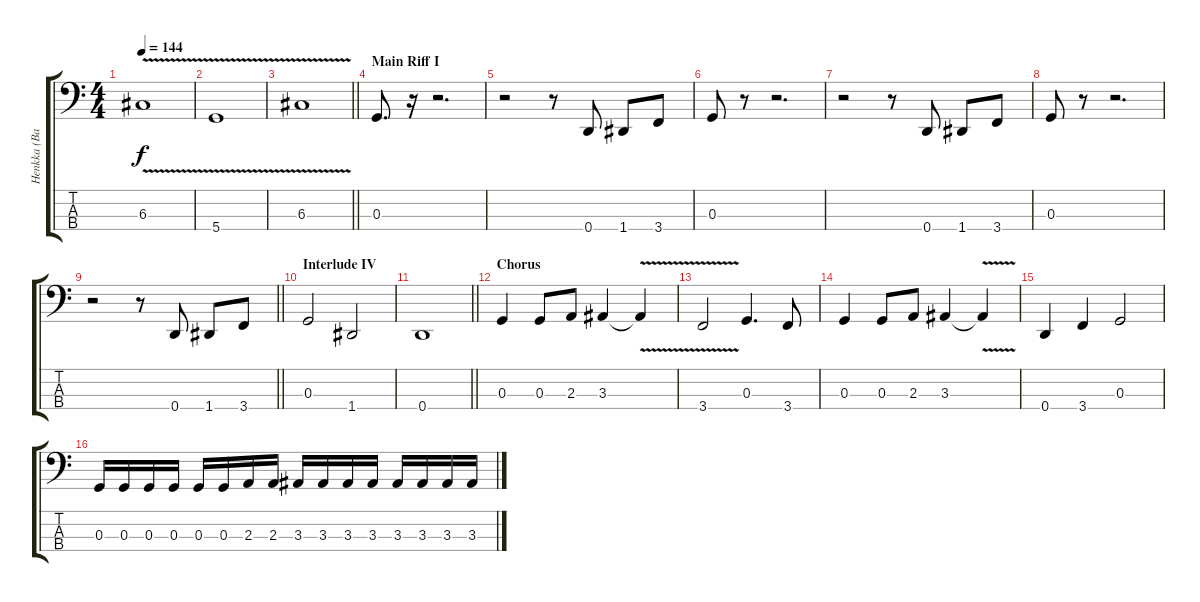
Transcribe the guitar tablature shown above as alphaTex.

\track ("Henkka (Bass)" "Henkka (Ba") {instrument electricbasspick}
\staff {score tabs}
\tuning (F2 C2 G1 D1) {hide}
\ts (4 4)
\tempo 144
\clef f4
\ks c
6.3{v}.1{dy f} |
5.4{v}.1 |
\barLineRight lightlight
6.3{v}.1 |
\section ("" "Main Riff I")
0.3.8{d} r.16 r.2{d} |
r.2 r.8 0.4.8 1.4.8 3.4.8 |
0.3.8 r.8 r.2{d} |
r.2 r.8 0.4.8 1.4.8 3.4.8 |
0.3.8 r.8 r.2{d} |
\barLineRight lightlight
r.2 r.8 0.4.8 1.4.8 3.4.8 |
\section ("" "Interlude IV")
0.3.2 1.4.2 |
\barLineRight lightlight
0.4.1 |
\section ("" "Chorus")
0.3.4 0.3.8 2.3.8 3.3.4 3.3{v t}.4 |
3.4{v}.2 0.3.4{d} 3.4.8 |
0.3.4 0.3.8 2.3.8 3.3.4 3.3{v t}.4 |
0.4.4 3.4.4 0.3.2 |
0.3.16 0.3.16 0.3.16 0.3.16 0.3.16 0.3.16 2.3.16 2.3.16 3.3.16 3.3.16 3.3.16 3.3.16 3.3.16 3.3.16 3.3.16 3.3.16
